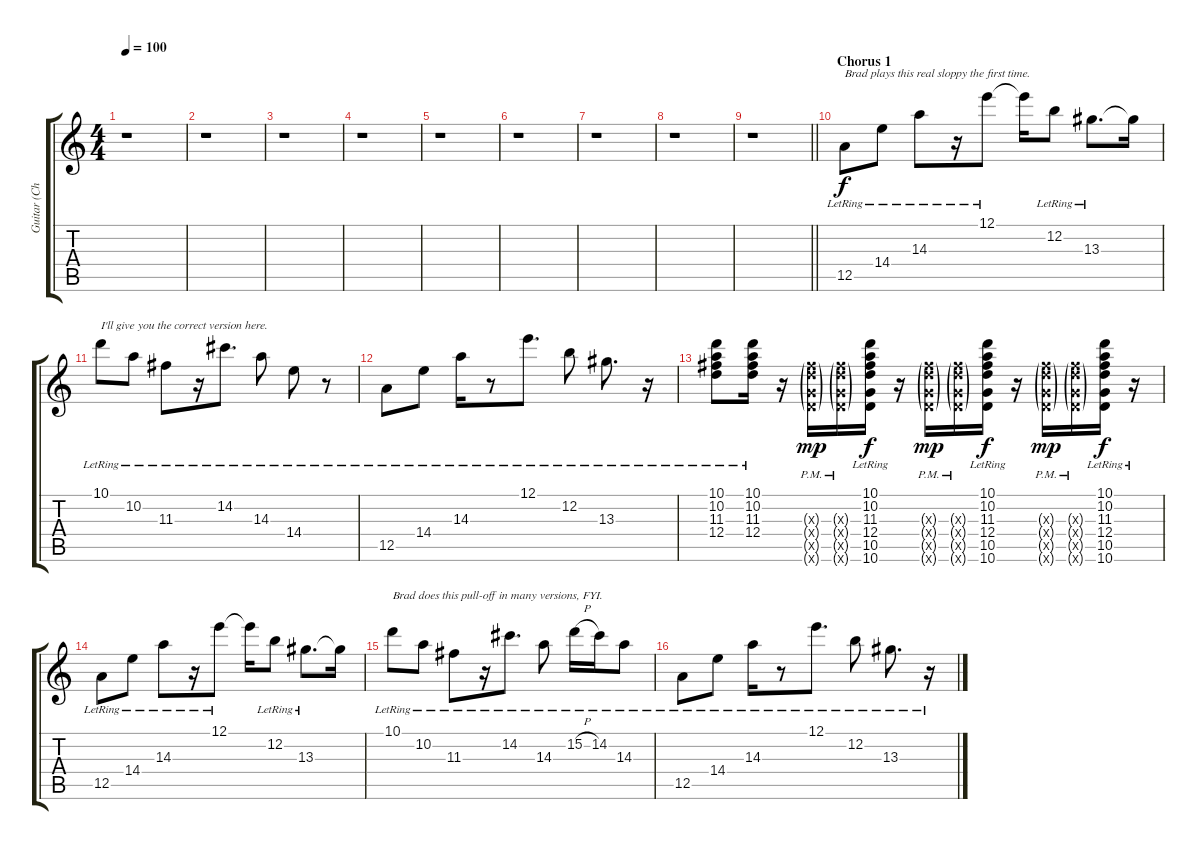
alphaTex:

\track ("Guitar (Chorus)" "Guitar (Ch") {instrument overdrivenguitar}
\staff {score tabs}
\tuning (E4 B3 G3 D3 A2 E2) {hide}
\ts (4 4)
\tempo 100
\clef g2
\ks c
r.1{dy f} |
r.1 |
r.1 |
r.1 |
r.1 |
r.1 |
r.1 |
r.1 |
\barLineRight lightlight
r.1 |
\section ("" "Chorus 1")
12.5{lr}.8{txt "Brad plays this real sloppy the first time."} 14.4{lr}.8 14.3{lr}.8 r.16 12.1{lr}.8 12.1{t}.16 12.2{lr}.8 13.3{lr}.8{d} 13.3{t}.16 |
10.1{lr}.8{txt "I'll give you the correct version here."} 10.2{lr}.8 11.3{lr}.8 r.16 14.2{lr}.8{d} 14.3{lr}.8 14.4{lr}.8 r.8 |
12.5{lr}.8 14.4{lr}.8 14.3{lr}.16 r.8 12.1{lr}.8{d} 12.2{lr}.8 13.3{lr}.8{d} r.16 |
(10.1{lr} 10.2{lr} 11.3{lr} 12.4{lr}).8 (10.1{lr} 10.2{lr} 11.3{lr} 12.4{lr}).16 r.16 (11.3{g pm x} 12.4{g pm x} 10.5{g pm x} 10.6{g pm x}).16{dy mp} (11.3{g pm x} 12.4{g pm x} 10.5{g pm x} 10.6{g pm x}).16 (10.1{lr} 10.2{lr} 11.3{lr} 12.4{lr} 10.5{lr} 10.6{lr}).16{dy f} r.16 (11.3{g pm x} 12.4{g pm x} 10.5{g pm x} 10.6{g pm x}).16{dy mp} (11.3{g pm x} 12.4{g pm x} 10.5{g pm x} 10.6{g pm x}).16 (10.1{lr} 10.2{lr} 11.3{lr} 12.4{lr} 10.5{lr} 10.6{lr}).16{dy f} r.16 (11.3{g pm x} 12.4{g pm x} 10.5{g pm x} 10.6{g pm x}).16{dy mp} (11.3{g pm x} 12.4{g pm x} 10.5{g pm x} 10.6{g pm x}).16 (10.1{lr} 10.2{lr} 11.3{lr} 12.4{lr} 10.5{lr} 10.6{lr}).16{dy f} r.16 |
12.5{lr}.8 14.4{lr}.8 14.3{lr}.8 r.16 12.1{lr}.8 12.1{t}.16 12.2{lr}.8 13.3{lr}.8{d} 13.3{t}.16 |
10.1{lr}.8{txt "Brad does this pull-off in many versions, FYI."} 10.2{lr}.8 11.3{lr}.8 r.16 14.2{lr}.8{d} 14.3{lr}.8 15.2{h lr}.16 14.2{lr}.16 14.3{lr}.8 |
12.5{lr}.8 14.4{lr}.8 14.3{lr}.16 r.8 12.1{lr}.8{d} 12.2{lr}.8 13.3{lr}.8{d} r.16
